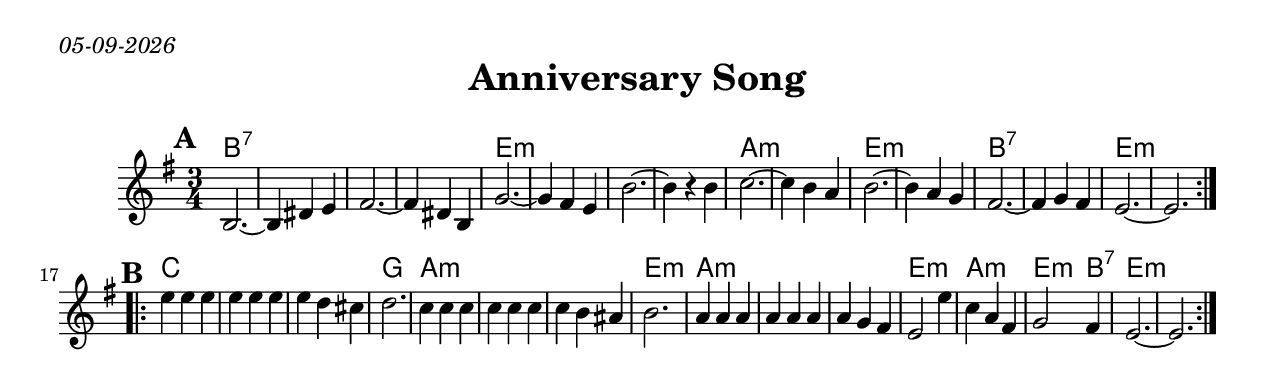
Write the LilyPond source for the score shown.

\version "2.18.0"
\include "english.ly"
\paper{
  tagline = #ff
  print-all-headers = ##t
  #(set-paper-size "letter")
}
date = #(strftime "%d-%m-%Y" (localtime (current-time)))

\markup{ \italic{ \date }  }

%\markup{ Got something to say? }

global = {
  \clef treble
  \key a \minor
  \time 3/4
  \set Score.markFormatter = #format-mark-box-alphabet
}

%#################################### Melody ########################
%melody =  \transpose c d \relative c' {  %transpose for clarinet
melody =  \relative c {
  \global
  %\partial 16*3 a16 d f   %lead in notes

  \repeat volta 2{
   \mark \default
   e2.~
   e4 gs a
   b2.~
   b4 gs e
   c'2.~
   c4  b a   % we were
   e'2.~     % wed

   e4 r e
   f2.~
   f4 e4 d
   e2.~
   e4 d c
   b2.~
   b4 c b
   a2.~
   a2.
  }
  \break


  \repeat volta 2{
   \mark \default
   a'4 a a
   a4 a a
   a4 g fs
   g2.
   f4 f f
   f f f
   f e ds%?
   e2.
   %% missign a phrase
   d4 d d
   d d d
   d c b
   a2 a'4 %???????????
   f4 d b
   c2 b4
   a2.~
   a2.
  }


}
%################################# Lyrics #####################
%\addlyrics{ \set stanza = #"1. " }
%################################# Chords #######################
harmonies = \chordmode {
  b2.*4:7
  e2.*4:m
  a2.*2:m
  e2.*2:m
  b2.*2:7
  e2.*2:m
  %B
  c2.*3
  g2.
  a2.*3:m
  e2.:m
  a2.*3:m
  e2.:m
  a2.:m
  e2:m b4:7
  e2.*2:m


}

\score {
  <<
    \new ChordNames {
      \set chordChanges = ##f
      \harmonies
    }
    \new Staff  \transpose a, e \melody
  >>
  \header{
    title= "Anniversary Song"
    subtitle=""
    composer= ""
    instrument =""
    arranger= ""
  }
  \layout{indent = 1.0\cm}
  \midi {
    \tempo 4 = 180

    % \midi { }
  }
}
%{
% more verses:
\markup{}
\markup {
  \fill-line {
    \hspace #0.1 % distance from left margin
    \column {
      \line { "1."
	\column {
	  ""
	}
      }
      \hspace #0.2 % vertical distance between verses
      \line { "2."
	\column {
	 ""
	}
      }
    }
    \hspace #0.1  % horiz. distance between columns
    \column {
      \line { "3."
	\column {
	  ""
	}
      }
      \hspace #0.2 % distance between verses
      \line { "4."
	\column {
	 ""
	}
      }
    }
    \hspace #0.1 % distance to right margin
  }
}

%}

%{
Oh, how we danced on the night we were wed
We vowed our true love though a word wasn't said
The world was in bloom, there were stars in the skies
Except for the few that were there in your eyes

Dear, as I held you close in my arms
Angels were singing a hymn to your charms
Two hearts gently beating, murmuring low
"Darling, I love you so"

The night seemed to fade into blossoming dawn
The sun shone anew but the dance lingered on
Could we but recall that sweet moment sublime
We'd find that our love is unaltered by time

Dear, as I held you close in my arms
Angels were singing a hymn to your charms
Two hearts gently beating, murmuring low
"Darling, I love you so"
%}